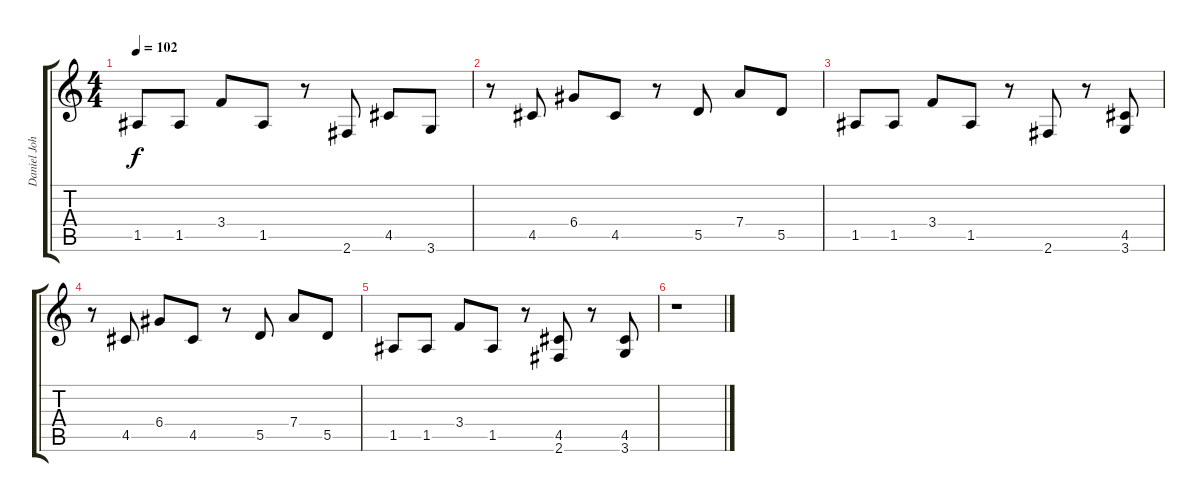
\track ("Daniel Johns (gtr2)" "Daniel Joh") {instrument distortionguitar}
\staff {score tabs}
\tuning (E4 B3 G3 D3 A2 E2) {hide}
\ts (4 4)
\tempo 102
\clef g2
\ks c
1.5.8{dy f} 1.5.8 3.4.8 1.5.8 r.8 2.6.8 4.5.8 3.6.8 |
r.8 4.5.8 6.4.8 4.5.8 r.8 5.5.8 7.4.8 5.5.8 |
1.5.8 1.5.8 3.4.8 1.5.8 r.8 2.6.8 r.8 (4.5 3.6).8 |
r.8 4.5.8 6.4.8 4.5.8 r.8 5.5.8 7.4.8 5.5.8 |
1.5.8 1.5.8 3.4.8 1.5.8 r.8 (4.5 2.6).8 r.8 (4.5 3.6).8 |
r.1
